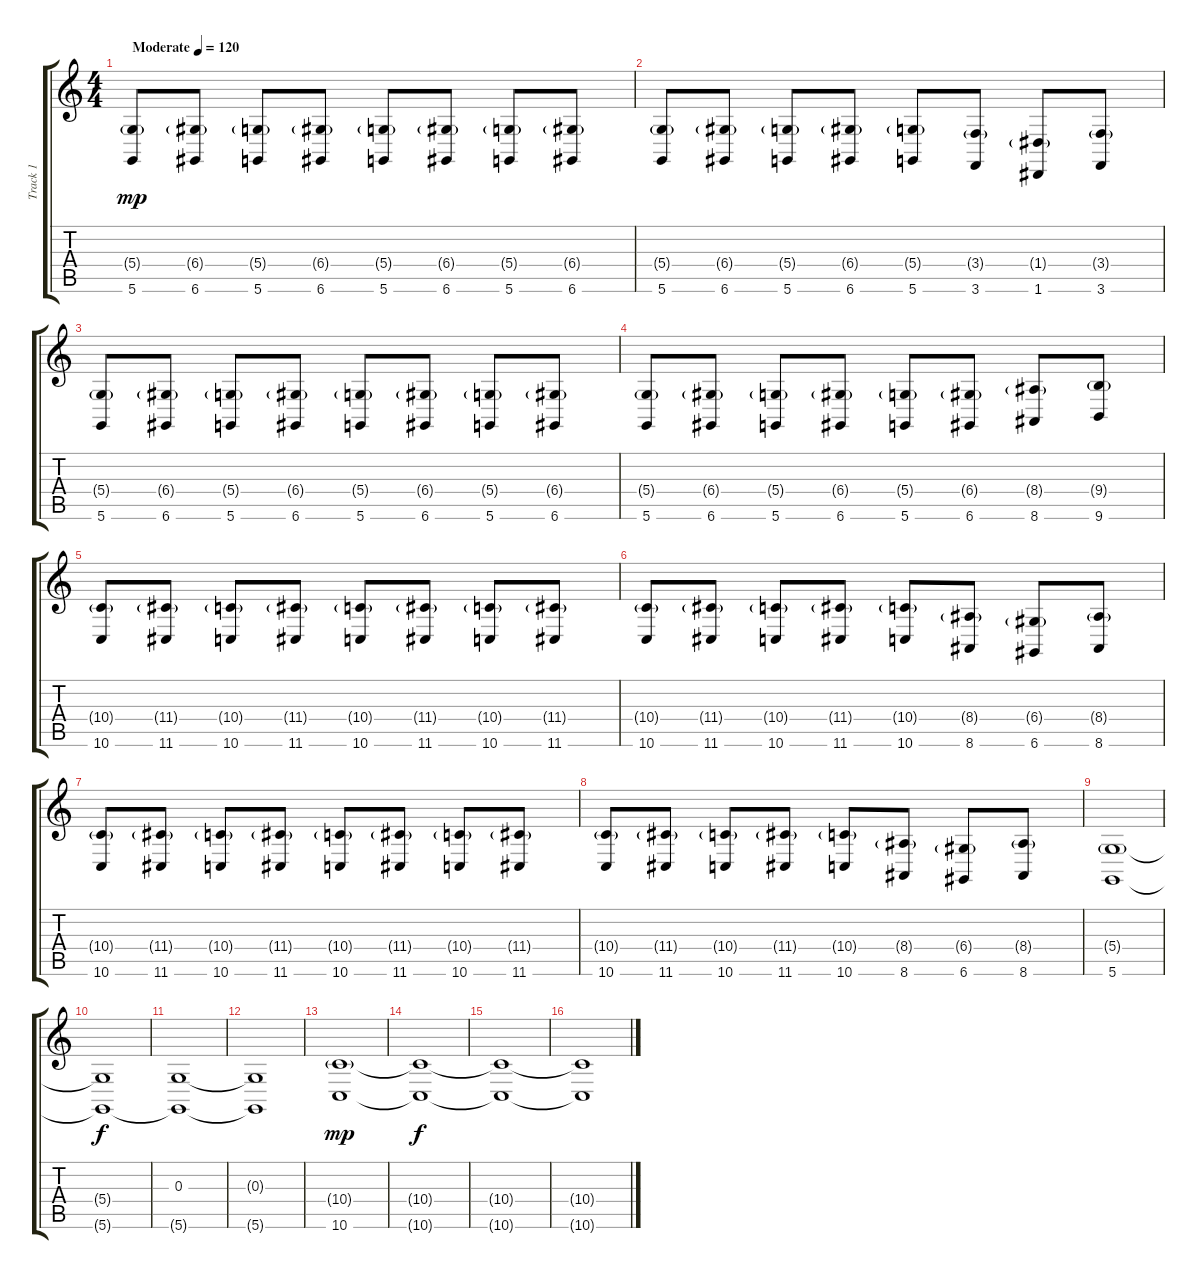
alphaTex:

\track ("Track 1" "Track 1") {instrument stringensemble1}
\staff {score tabs}
\tuning (E4 B3 G3 D3 A2 D2) {hide}
\ts (4 4)
\tempo (120 "Moderate")
\clef g2
\ks c
(5.4{g} 5.6).8{dy mp volume 11 instrument stringensemble1} (6.4{g} 6.6).8 (5.4{g} 5.6).8 (6.4{g} 6.6).8 (5.4{g} 5.6).8 (6.4{g} 6.6).8 (5.4{g} 5.6).8 (6.4{g} 6.6).8 |
(5.4{g} 5.6).8 (6.4{g} 6.6).8 (5.4{g} 5.6).8 (6.4{g} 6.6).8 (5.4{g} 5.6).8 (3.4{g} 3.6).8 (1.4{g} 1.6).8 (3.4{g} 3.6).8 |
(5.4{g} 5.6).8 (6.4{g} 6.6).8 (5.4{g} 5.6).8 (6.4{g} 6.6).8 (5.4{g} 5.6).8 (6.4{g} 6.6).8 (5.4{g} 5.6).8 (6.4{g} 6.6).8 |
(5.4{g} 5.6).8 (6.4{g} 6.6).8 (5.4{g} 5.6).8 (6.4{g} 6.6).8 (5.4{g} 5.6).8 (6.4{g} 6.6).8 (8.4{g} 8.6).8 (9.4{g} 9.6).8 |
(10.4{g} 10.6).8 (11.4{g} 11.6).8 (10.4{g} 10.6).8 (11.4{g} 11.6).8 (10.4{g} 10.6).8 (11.4{g} 11.6).8 (10.4{g} 10.6).8 (11.4{g} 11.6).8 |
(10.4{g} 10.6).8 (11.4{g} 11.6).8 (10.4{g} 10.6).8 (11.4{g} 11.6).8 (10.4{g} 10.6).8 (8.4{g} 8.6).8 (6.4{g} 6.6).8 (8.4{g} 8.6).8 |
(10.4{g} 10.6).8 (11.4{g} 11.6).8 (10.4{g} 10.6).8 (11.4{g} 11.6).8 (10.4{g} 10.6).8 (11.4{g} 11.6).8 (10.4{g} 10.6).8 (11.4{g} 11.6).8 |
(10.4{g} 10.6).8 (11.4{g} 11.6).8 (10.4{g} 10.6).8 (11.4{g} 11.6).8 (10.4{g} 10.6).8 (8.4{g} 8.6).8 (6.4{g} 6.6).8 (8.4{g} 8.6).8 |
(5.4{g} 5.6).1 |
(5.4{t} 5.6{t}).1{dy f} |
(0.3 5.6{t}).1 |
(0.3{t} 5.6{t}).1 |
(10.4{g} 10.6).1{dy mp} |
(10.4{t} 10.6{t}).1{dy f} |
(10.4{t} 10.6{t}).1 |
(10.4{t} 10.6{t}).1
